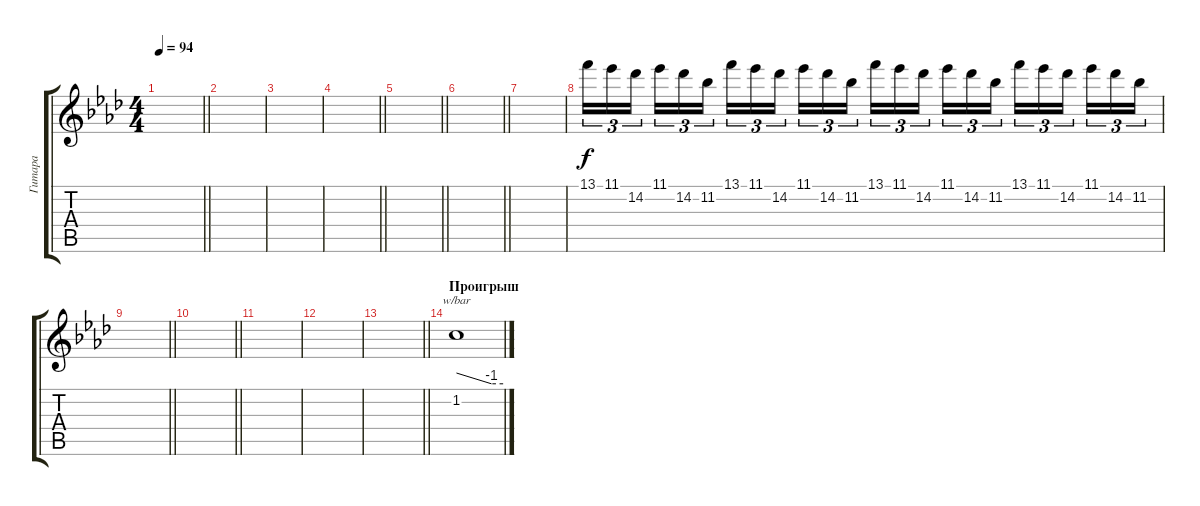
\track ("Гитара" "Гитара") {instrument distortionguitar}
\staff {score tabs}
\tuning (E4 B3 G3 D3 A2 E2) {hide}
\ts (4 4)
\tempo 94
\clef g2
\barLineRight lightlight
\ks fminor
|
\section ("" "")
|
|
\barLineRight lightlight
|
\section ("" "")
\barLineRight lightlight
|
\barLineRight lightlight
|
|
13.1.16{tu (3 2)} 11.1.16{tu (3 2)} 14.2.16{tu (3 2) beam splitsecondary} 11.1.16{tu (3 2)} 14.2.16{tu (3 2)} 11.2.16{tu (3 2)} 13.1.16{tu (3 2)} 11.1.16{tu (3 2)} 14.2.16{tu (3 2) beam splitsecondary} 11.1.16{tu (3 2)} 14.2.16{tu (3 2)} 11.2.16{tu (3 2)} 13.1.16{tu (3 2)} 11.1.16{tu (3 2)} 14.2.16{tu (3 2) beam splitsecondary} 11.1.16{tu (3 2)} 14.2.16{tu (3 2)} 11.2.16{tu (3 2)} 13.1.16{tu (3 2)} 11.1.16{tu (3 2)} 14.2.16{tu (3 2) beam splitsecondary} 11.1.16{tu (3 2)} 14.2.16{tu (3 2)} 11.2.16{tu (3 2)} |
\barLineRight lightlight
|
\barLineRight lightlight
|
|
|
\barLineRight lightlight
|
\section ("" "Проигрыш")
1.2.1{tbe (custom default 0 0 45 -4 60 -4)}
